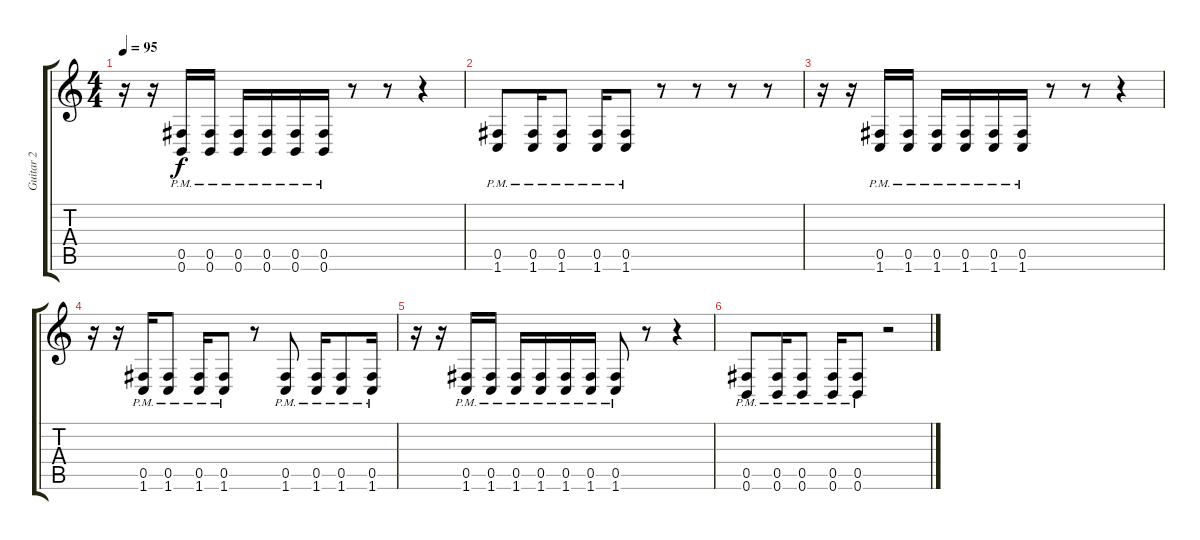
\track ("Guitar 2" "Guitar 2") {instrument distortionguitar}
\staff {score tabs}
\tuning (Db4 Ab3 E3 B2 Gb2 B1) {hide}
\ts (4 4)
\tempo 95
\clef g2
\ks c
r.16{dy f} r.16 (0.5{pm} 0.6{pm}).16 (0.5{pm} 0.6{pm}).16 (0.5{pm} 0.6{pm}).16 (0.5{pm} 0.6{pm}).16 (0.5{pm} 0.6{pm}).16 (0.5{pm} 0.6{pm}).16 r.8 r.8 r.4 |
(0.5{pm} 1.6{pm}).8 (0.5{pm} 1.6{pm}).16 (0.5{pm} 1.6{pm}).8 (0.5{pm} 1.6{pm}).16 (0.5{pm} 1.6{pm}).8 r.8 r.8 r.8 r.8 |
r.16 r.16 (0.5{pm} 1.6{pm}).16 (0.5{pm} 1.6{pm}).16 (0.5{pm} 1.6{pm}).16 (0.5{pm} 1.6{pm}).16 (0.5{pm} 1.6{pm}).16 (0.5{pm} 1.6{pm}).16 r.8 r.8 r.4 |
r.16 r.16 (0.5{pm} 1.6{pm}).16 (0.5{pm} 1.6{pm}).8 (0.5{pm} 1.6{pm}).16 (0.5{pm} 1.6{pm}).8 r.8 (0.5{pm} 1.6{pm}).8 (0.5{pm} 1.6{pm}).16 (0.5{pm} 1.6{pm}).8 (0.5{pm} 1.6{pm}).16 |
r.16 r.16 (0.5{pm} 1.6{pm}).16 (0.5{pm} 1.6{pm}).16 (0.5{pm} 1.6{pm}).16 (0.5{pm} 1.6{pm}).16 (0.5{pm} 1.6{pm}).16 (0.5{pm} 1.6{pm}).16 (0.5{pm} 1.6{pm}).8 r.8 r.4 |
(0.5{pm} 0.6{pm}).8 (0.5{pm} 0.6{pm}).16 (0.5{pm} 0.6{pm}).8 (0.5{pm} 0.6{pm}).16 (0.5{pm} 0.6{pm}).8 r.2
